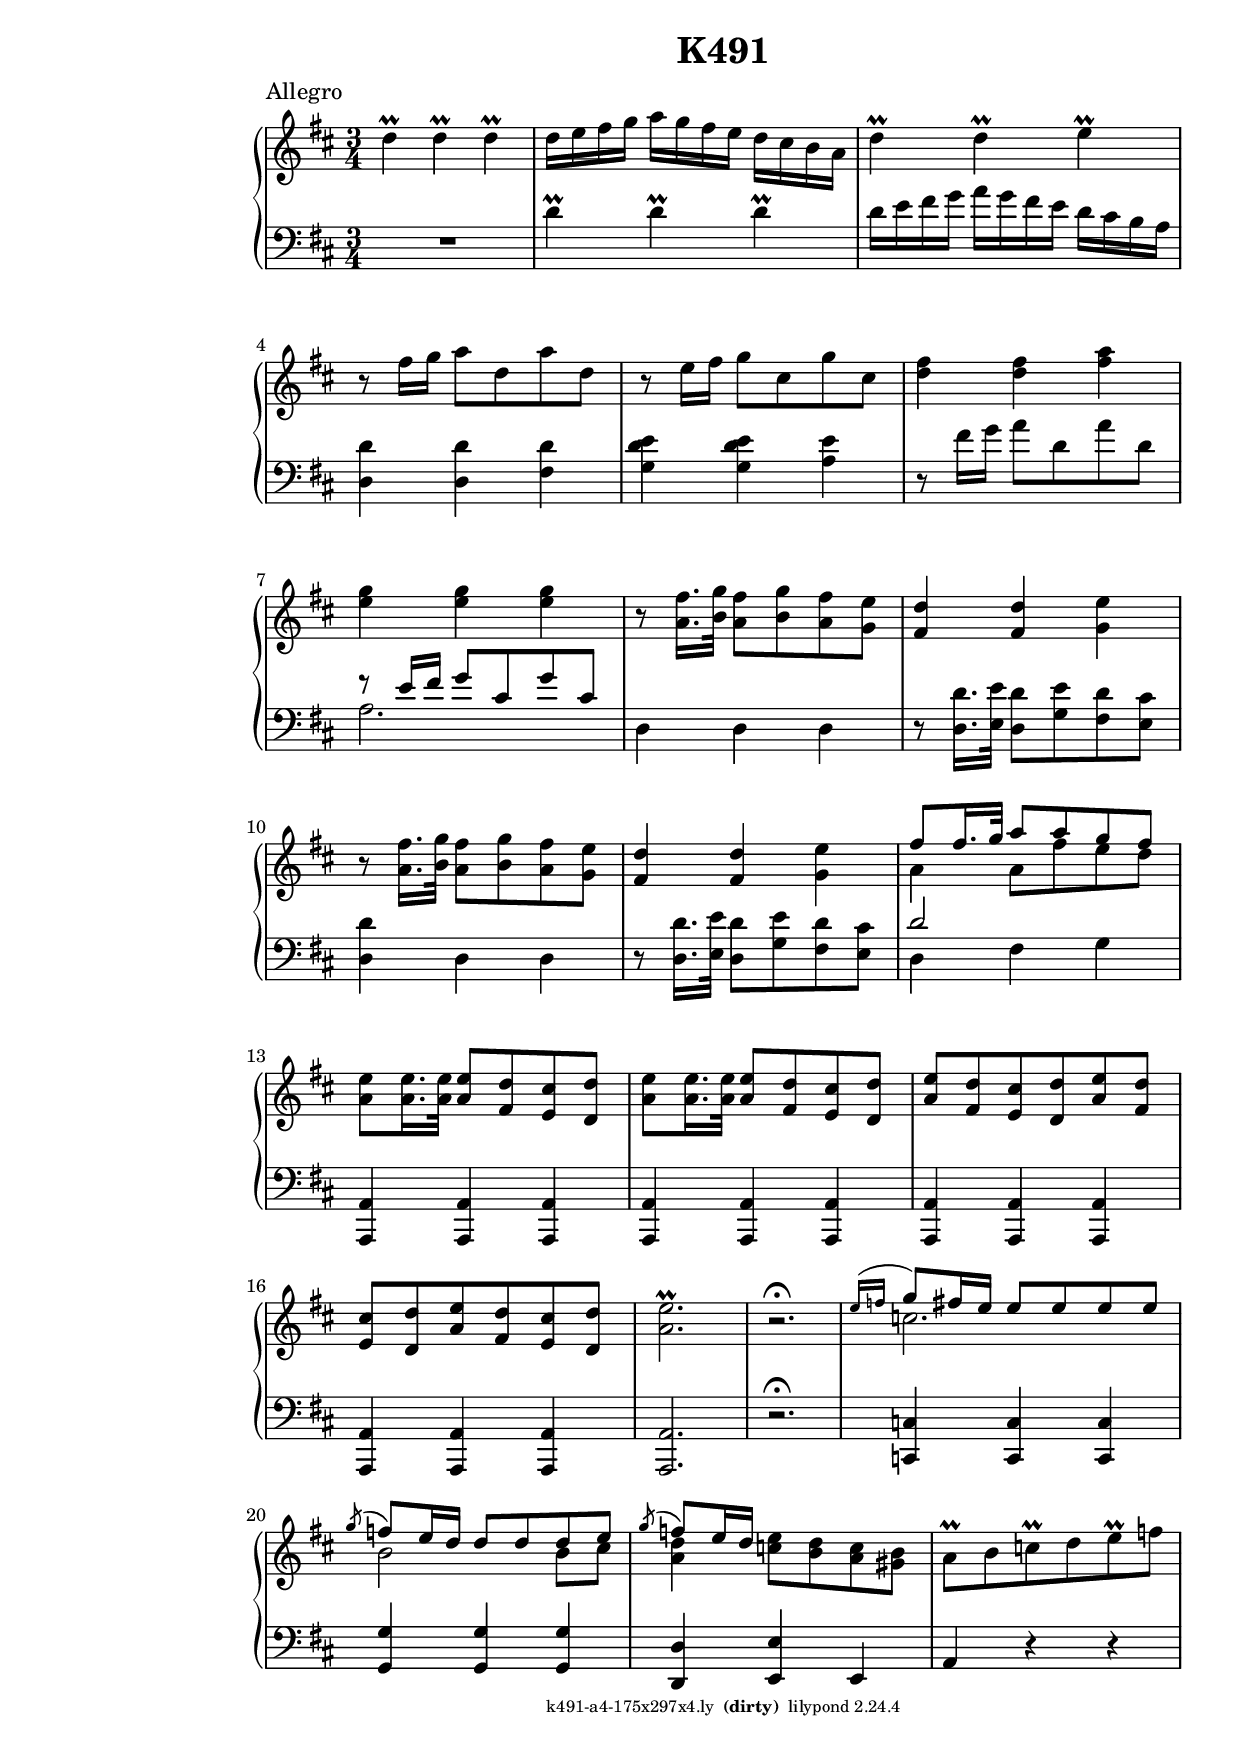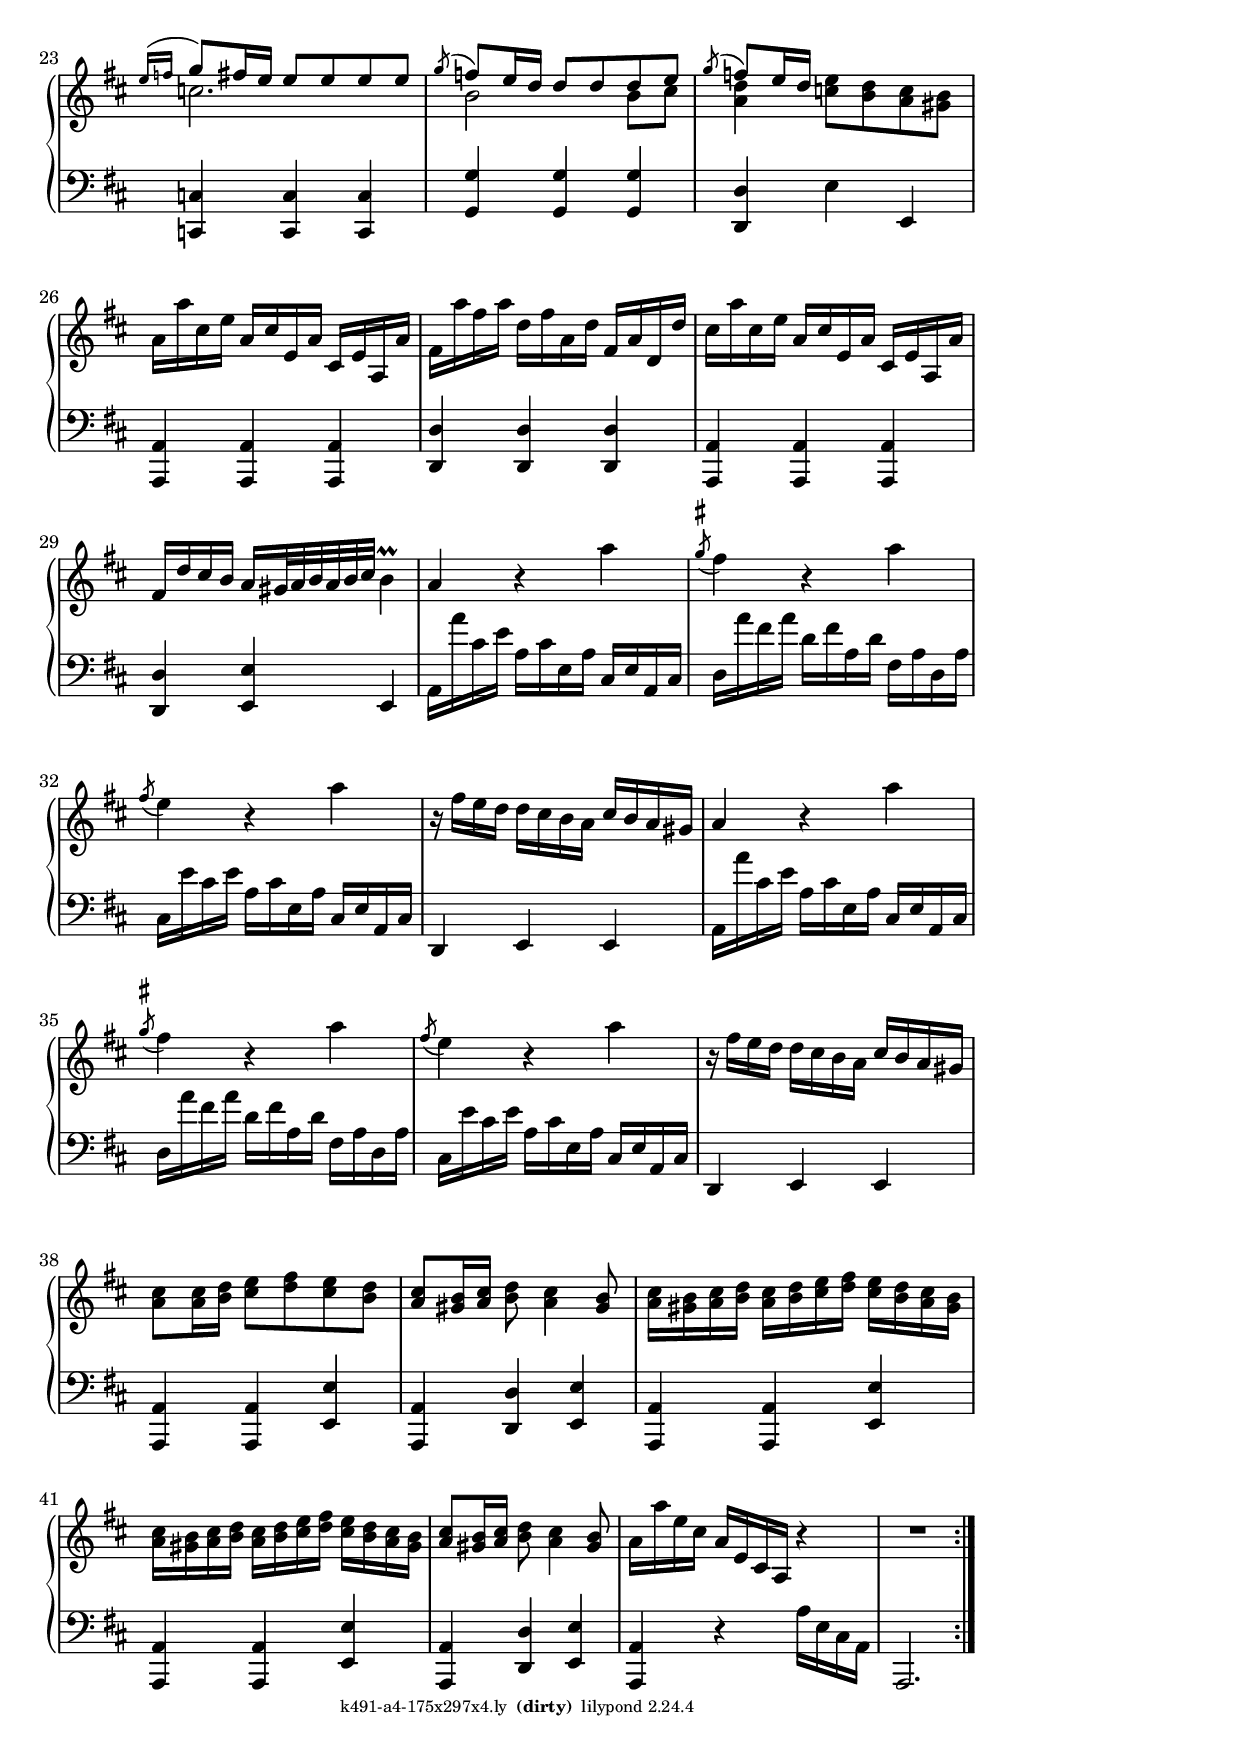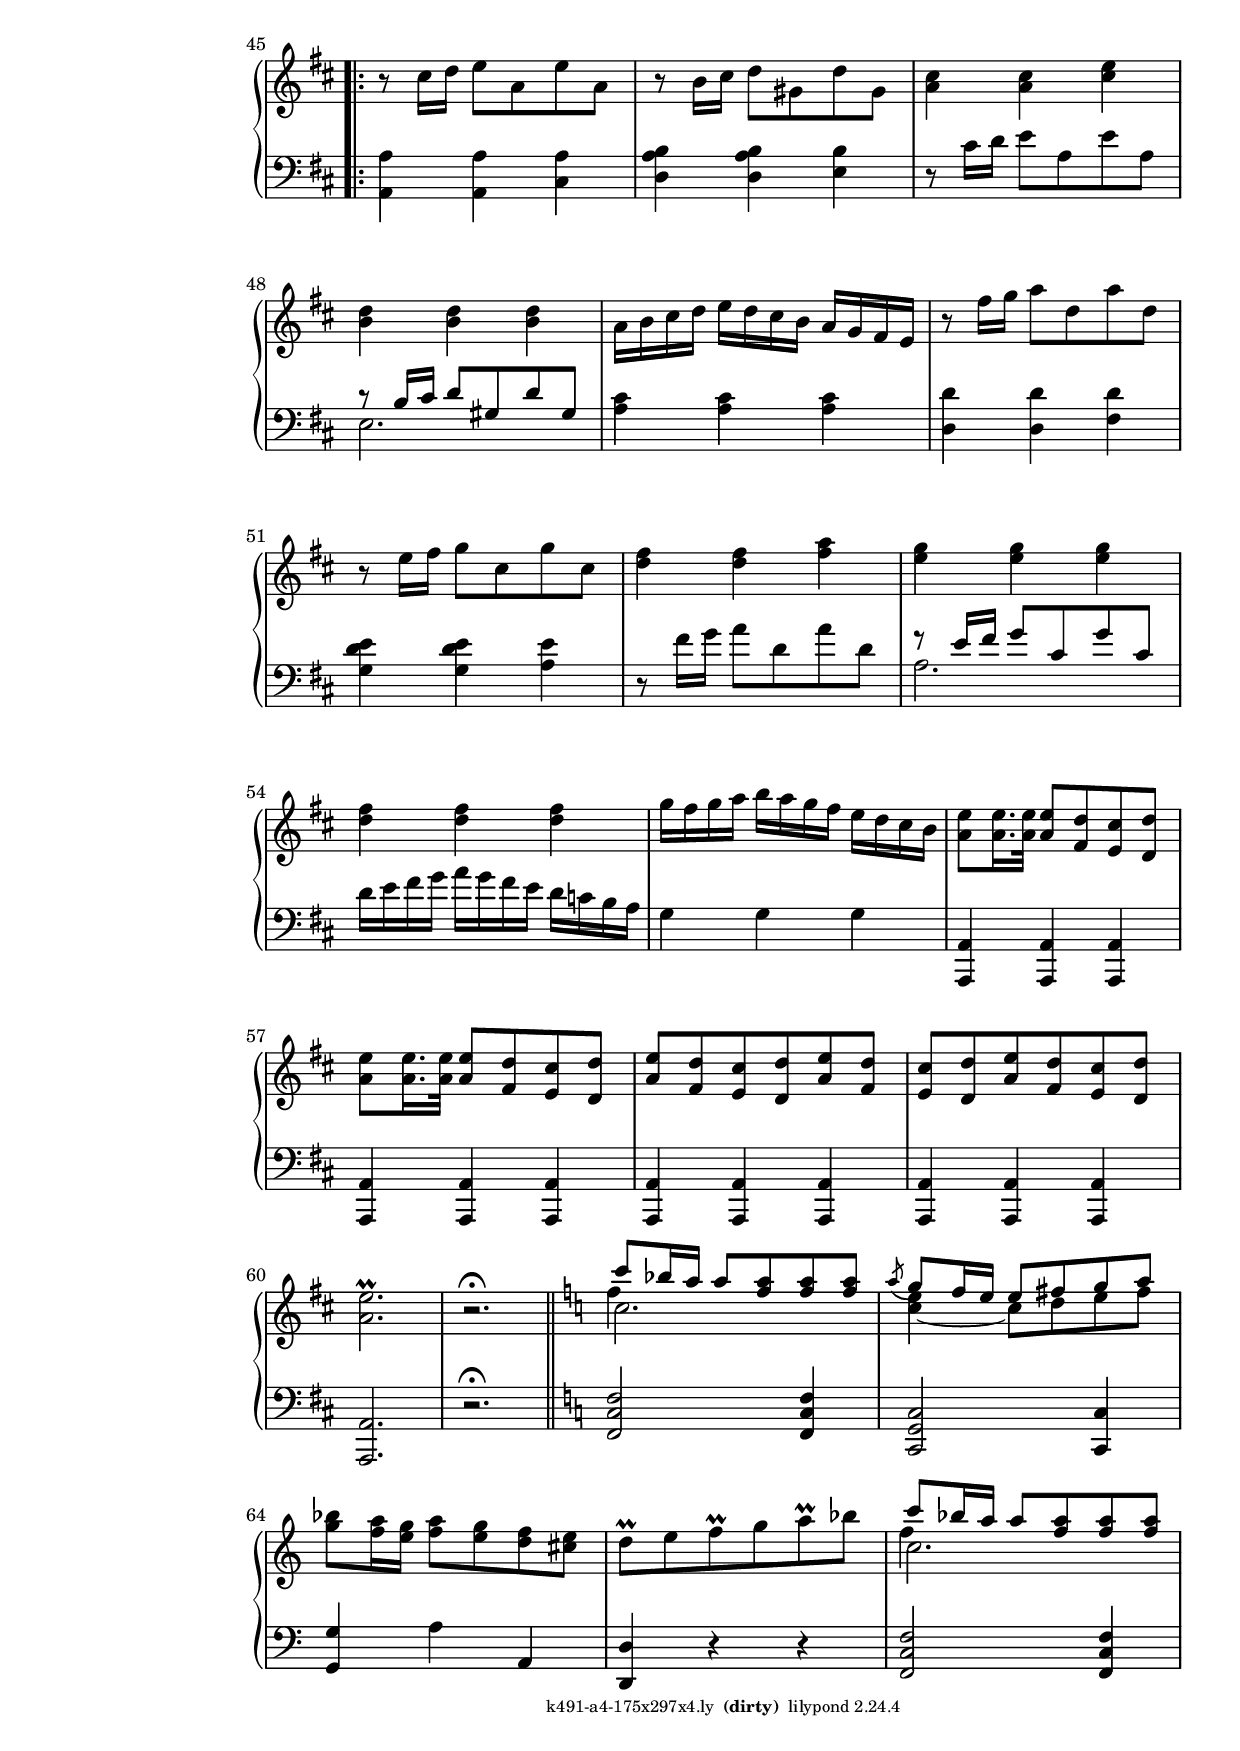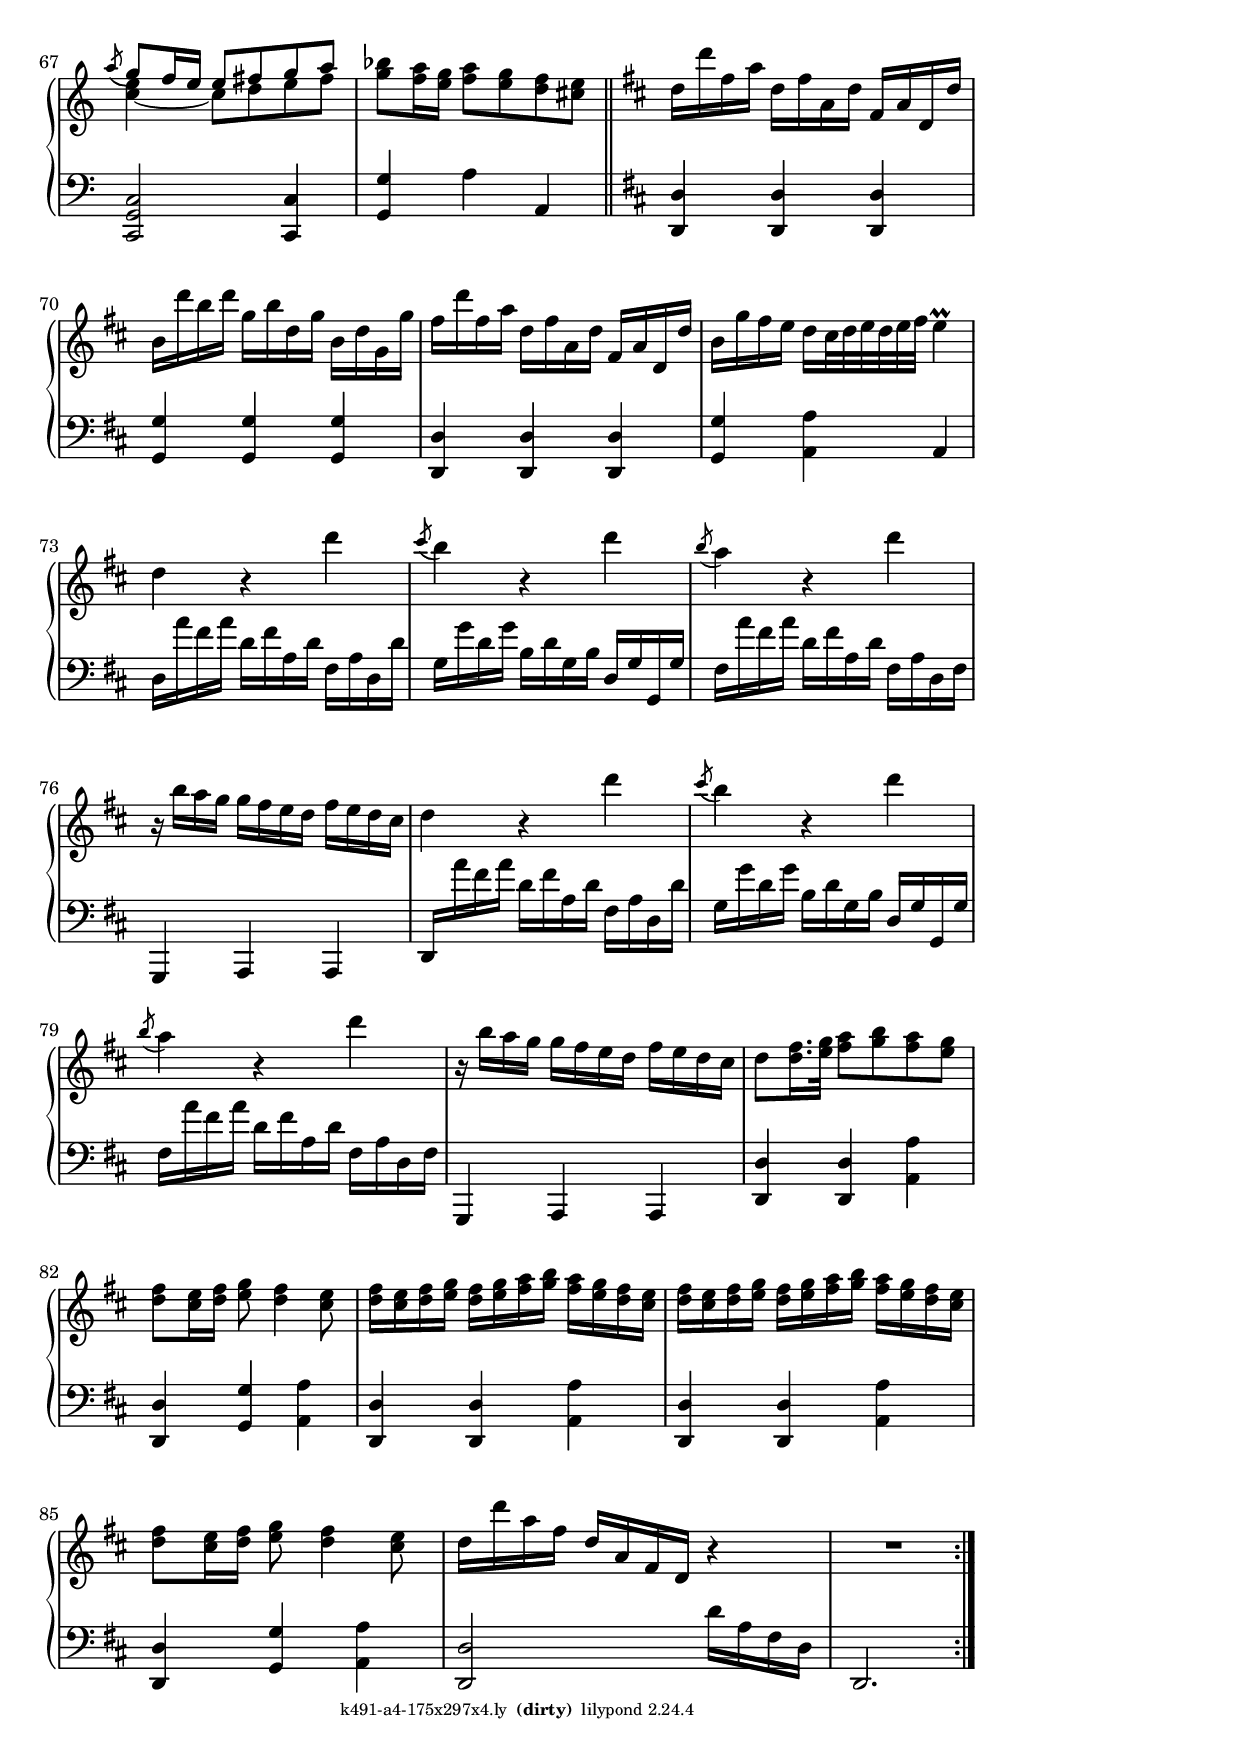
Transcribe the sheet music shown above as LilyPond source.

\version "2.19.20"

\include "../../include/general.ily"
\include "../../include/a4-175x297.ily"

#(set-global-staff-size 20.0)

breaks = { s2.*44 \pageBreak }
\version "2.18.2"

\header {
  title = "K491"
  meter = "Allegro"
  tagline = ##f
}

global = {
  \key d \major
  \time 3/4
}

right = \relative c'' {
  \global
 
  \repeat volta 2 {
    d4-\prall d-\prall d-\prall
    d16 e fis g a g fis e d cis b a
    d4-\prall d-\prall e-\prall
    r8 fis16 g a8 d, a' d,
    
    r e16 fis g8 cis, g' cis,
    <d fis>4 q <fis a>
    <e g> q q
    \repeat unfold 2 {
      r8 <<{ fis16. g32 fis8 g fis e d4 d e }
        { a,16. b32 a8 b a g fis4 fis g }>>
    }
    
    <<{ fis'8 fis16. g32 a8 a g fis } \\
      { a,4 a8 fis' e d }>>
    \repeat unfold 2 {
      <<{ e8 e16. e32 e8 d cis d }
        { a a16. a32 a8 fis e d }>>
    }
    
    <<{ e'8 d cis d e d 
        cis d e d cis d }
      { a fis e d a' fis 
        e d a' fis e d }>>
    <a' e'>2.-\prall
    r2.-\fermata
 
    \repeat unfold 2 {
      <<{ \appoggiatura { e'16 f } \stemUp
          g8 fis16 e e8 e e e
          \acciaccatura { g } f e16 d d8 d d e
          \acciaccatura { g } f e16 d } \\
        { c2. b2 b8 cis <a d>4 }>>
      <c e>8 <b d> <a c> <gis b>
    } \alternative {
      { a8-\prall b c-\prall d e-\prall f }
      {}
    }
    
    a,16 a' cis, e a, cis e, a cis, e a, a'
    fis a' fis a d, fis a, d fis, a d, d'
    cis a' cis, e a, cis e, a
    cis, e a, a'
    fis d' cis b a gis32 a b a b cis b4-\prall
    
    \repeat unfold 2 {
      a4 r a'
      \acciaccatura { g8^\markup { \small \musicglyph #"accidentals.sharp" } } 
      fis4 r a
      \acciaccatura { fis8 } e4 r a
      r16 fis e d d cis b a cis b a gis
    }
    
    <<{ cis8 cis16 d e8 fis e d } { a8 a16 b cis8 d cis b }>>
    <<{ cis8 b16 cis d8 cis4 b8 } { a gis16 a b8 a4 gis8 }>>
    \repeat unfold 2 {
      <<{ cis16 b cis d cis d e fis e d cis b }
        { a gis a b a b cis d cis b a gis }>>
    }
    
    <<{ cis8 b16 cis d8 cis4 b8 } { a gis16 a b8 a4 gis8 }>>
    a16 a' e cis a e cis a r4
    R2.
  }
  
  \repeat volta 2 {
    r8 cis'16 d e8 a, e' a,
    r b16 cis d8 gis, d' gis,
    <a cis>4 q <cis e>
    <b d> q q
    
    a16 b cis d e d cis b a g fis e
    r8 fis'16 g a8 d, a' d,
    r e16 fis g8 cis, g' cis,
    <d fis>4 q <fis a>
    <e g> q q
    
    <d fis> q q
    g16 fis g a b a g fis e d cis b
    \repeat unfold 2 {
      <<{ e8e16. e32 e8 d cis d }
        { a a16. a32 a8 fis e d} >>
    }

    <<{ e'8 d cis d e d cis d e d cis d }
      { a fis e d a' fis e d a' fis e d }>>
    <a' e'>2.-\prall
    r2.-\fermata \bar "||"
    \key c \major
  
    \repeat unfold 2 {
      <<{ c'8 bes16 a a8 <f a> q q } \\
        { c2. } \\
        { \voiceFour f4 }>>
    
      <<\new Voice { \acciaccatura { a8 }
          \voiceOne g8 f16 e e8 fis g a }
        \new Voice { \voiceTwo <c, e>4 ~ c8 d e fis }>>
    
      <<{ bes8 a16 g a8 g f e }
        { g f16 e f8 e d cis }>>
    } \alternative {
      { d8-\prall e f-\prall g a-\prall bes }
      {}
    }
    \bar "||"
    \key d \major
  
    d,16 d' fis, a d, fis a, d fis, a d, d'
    b d' b d g, b d, g b, d g, g'
    fis d' fis, a d, fis a, d fis, a d, d'
    b g' fis e d cis32 d e d e fis e4-\prall
  
    \repeat unfold 2 { 
      d4 r d'
      \acciaccatura cis8 b4 r d
      \acciaccatura b8 a4 r d
      r16 b a g g fis e d fis e d cis
    }
  
    d8 <<{ fis16. g32 a8 b a g } { d16. e32 fis8 g fis e }>>
    <<{ fis8 e16 fis g8 fis4 e8 } { d cis16 d e8 d4 cis8 }>>
    \repeat unfold 2 {
      <<{ fis16 e fis g fis g a b a g fis e } 
        { d cis d e d e fis g fis e d cis }>>
    }
  
    <<{ fis8 e16 fis g8 fis4 e8 } { d cis16 d e8 d4 cis8 }>>
    d16 d' a fis d a fis d r4
    R2.
  }
}
 
left = \relative c' {
  \global
  
  \repeat volta 2 {
    R2. 
    d4-\prall d-\prall d-\prall
    d16 e fis g a g fis e d cis b a
    <d, d'>4 q <fis d'>
    
    <g d' e> q <a e'>
    r8 fis'16 g a8 d, a' d,
    <<{ r8 e16 fis g8 cis, g' cis, } \\ { a2. }>>
    d,4 d d
    r8 <<{ d16. e32 d8 g fis e } { d'16. e32 d8 e d cis }>>
    
    <d, d'>4 d d
    r8 <<{ d16. e32 d8 g fis e } { d'16. e32 d8 e d cis }>>
    <<{ d2 } \\ { d,4 fis g }>>
    \repeat unfold 12 { <a,, a'>}
    q2.
    r2.-\fermata
    
    <c c'>4 q q
    <g' g'> q q
    <d d'> <e e'> e
    a r r
    
    <c, c'>4 q q
    <g' g'> q q
    <d d'> e' e,
    <a, a'> q q
    
    <d d'> q q
    <a a'> q q
    <d d'> <e e'> e
    
    \repeat unfold 2 {
      a16 a'' cis, e a, cis e, a cis, e a, cis
      d a'' fis a d, fis a, d fis, a d, a'
      cis, e' cis e a, cis e, a cis, e a, cis
      d,4 e e
    }
    
    <a, a'> q <e' e'>
    <a, a'> <d d'> <e e'>
    <a, a'> q <e' e'>
    <a, a'> q <e' e'>
    <a, a'> <d d'> <e e'>
    <a, a'> r a''16 e cis a 
    a,2.
  }
  
  \repeat volta 2 {
    <a' a'>4 q <cis a'>
    <d a' b> q <e b'>
    r8 cis'16 d e8 a, e' a,
    <<{ r8 b16 cis d8 gis, d' gis, } \\ { e2. }>>
    
    <a cis>4 q q
    <d, d'> q < fis d'>
    <g d' e> q <a e'>
    r8 fis'16 g a8 d, a' d,
    <<{ r8 e16 fis g8 cis, g' cis, } \\ { a2. }>>
    
    d16 e fis g a g fis e d c b a
    g4 g g
    \repeat unfold 12 { <a,, a'> }
    q2.
    r2.-\fermata \bar "||"
    \key c \major
    
    \repeat unfold 2 {
      <f' c' f>2 q4
      <c g' c>2 <c c'>4
      <g' g'> a' a,
    } \alternative {
      { <d, d'> r r }
      {}
    }
    \bar "||"
    \key d \major
    
    <d d'>4 q q
    <g g'> q q
    <d d'> q q
    <g g'> <a a'> a
    
    d16 \repeat unfold 2 {
      a'' fis a d, fis a, d fis, a d, d'
      g, g' d g b, d g, b d, g g, g'
      fis a' fis a d, fis a, d fis, a d, fis
      g,,4 a a
    } \alternative {
      { d16 }
      {}
    }
    
    <d d'>4 q <a' a'>
    <d, d'> <g g'> <a a'>
    <d, d'> q <a' a'>
    <d, d'> q <a' a'>
    <d, d'> <g g'> <a a'>
    
    <d, d'>2 d''16 a fis d
    d,2.
  }
}

\score {
  \new PianoStaff <<
    \new Staff = "right" {
      << 
        \breaks
        \right
      >>
    }
    \new Staff = "left" { 
      <<
        \breaks
        \clef bass \left 
      >>
    }
  >>
  \layout { indent = 0 }
}

